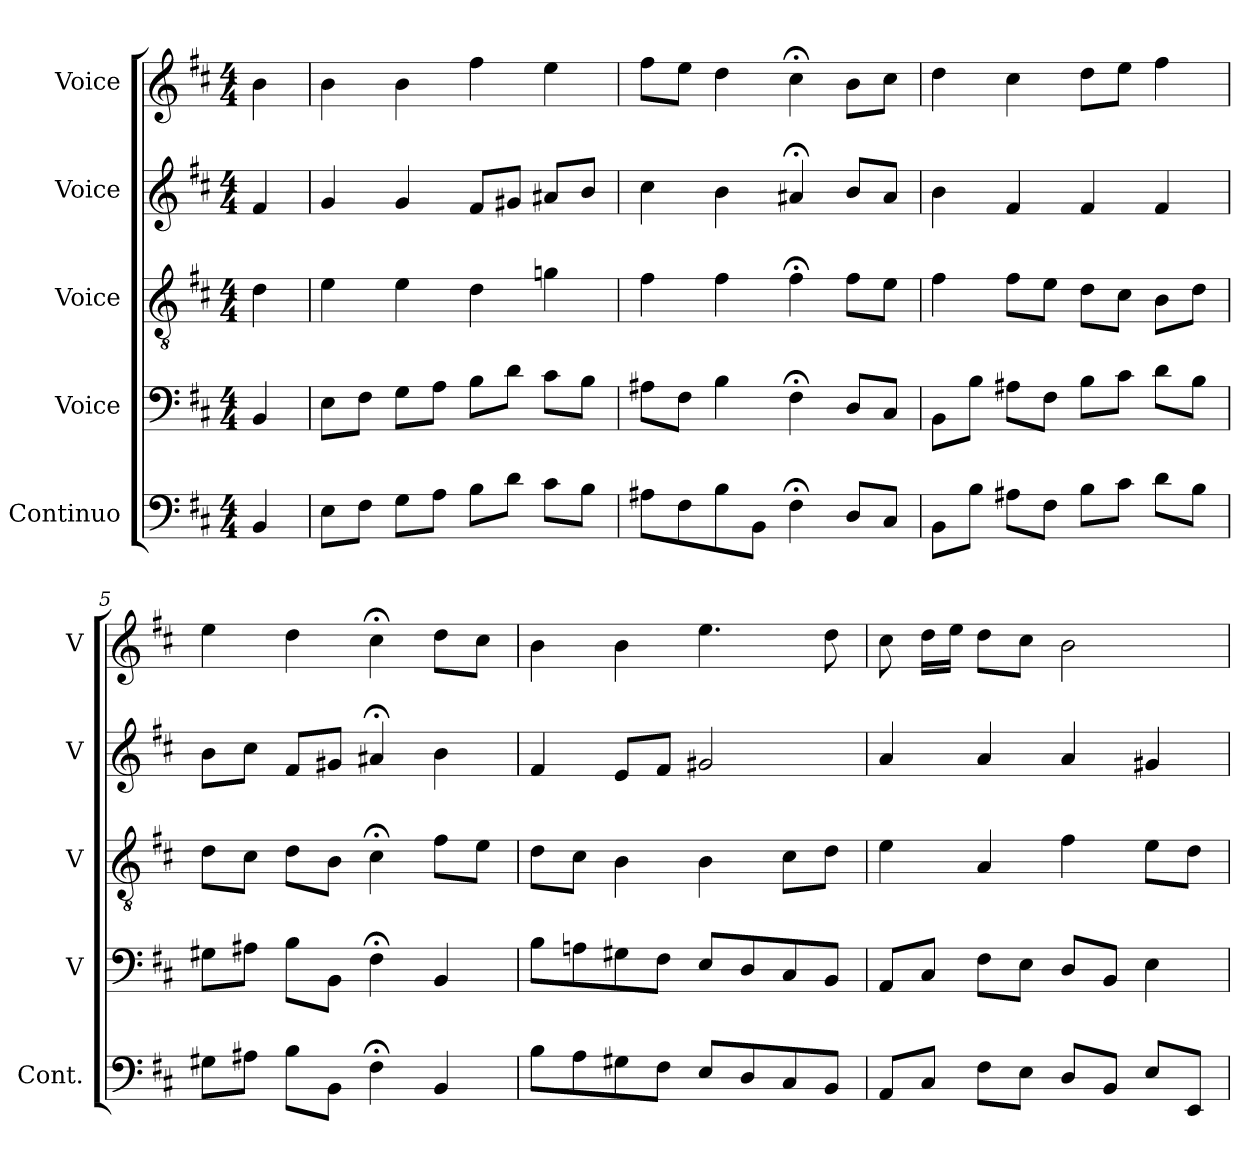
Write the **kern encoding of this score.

**kern	**kern	**kern	**kern	**kern
*part5	*part4	*part3	*part2	*part1
*staff5	*staff4	*staff3	*staff2	*staff1
*I"Continuo	*I"Voice	*I"Voice	*I"Voice	*I"Voice
*I'Cont.	*I'V	*I'V	*I'V	*I'V
*clefF4	*clefF4	*clefGv2	*clefG2	*clefG2
*k[f#c#]	*k[f#c#]	*k[f#c#]	*k[f#c#]	*k[f#c#]
*M4/4	*M4/4	*M4/4	*M4/4	*M4/4
=	=	=	=	=
4BB	4BB	4d	4f#	4b
=2	=2	=2	=2	=2
8EL	8EL	4e	4g	4b
8F#J	8F#J	.	.	.
8GL	8GL	4e	4g	4b
8AJ	8AJ	.	.	.
8BL	8BL	4d	8f#L	4ff#
8dJ	8dJ	.	8g#XJ	.
8c#L	8c#L	4gn	8a#XL	4ee
8BJ	8BJ	.	8bJ	.
=3	=3	=3	=3	=3
8A#XL	8A#XL	4f#	4cc#	8ff#L
8F#	8F#J	.	.	8eeJ
8B	4B	4f#	4b	4dd
8BBJ	.	.	.	.
4F#;<	4F#;<	4f#;<	4a#X;<	4cc#;<
8DL	8DL	8f#L	8bL	8bL
8C#J	8C#J	8eJ	8a#J	8cc#J
=4	=4	=4	=4	=4
8BBL	8BBL	4f#	4b	4dd
8BJ	8BJ	.	.	.
8A#XL	8A#XL	8f#L	4f#	4cc#
8F#J	8F#J	8eJ	.	.
8BL	8BL	8dL	4f#	8ddL
8c#J	8c#J	8c#J	.	8eeJ
8dL	8dL	8BL	4f#	4ff#
8BJ	8BJ	8dJ	.	.
=5	=5	=5	=5	=5
8G#XL	8G#XL	8dL	8bL	4ee
8A#XJ	8A#XJ	8c#J	8cc#J	.
8BL	8BL	8dL	8f#L	4dd
8BBJ	8BBJ	8BJ	8g#XJ	.
4F#;<	4F#;<	4c#;<	4a#X;<	4cc#;<
4BB	4BB	8f#L	4b	8ddL
.	.	8eJ	.	8cc#J
=6	=6	=6	=6	=6
8BL	8BL	8dL	4f#	4b
8A	8An	8c#J	.	.
8G#X	8G#X	4B	8eL	4b
8F#J	8F#J	.	8f#J	.
8EL	8EL	4B	2g#X	4.ee
8D	8D	.	.	.
8C#	8C#	8c#L	.	.
8BBJ	8BBJ	8dJ	.	8dd
=7	=7	=7	=7	=7
8AAL	8AAL	4e	4a	8cc#
8C#J	8C#J	.	.	16ddLL
.	.	.	.	16eeJJ
8F#L	8F#L	4A	4a	8ddL
8EJ	8EJ	.	.	8cc#J
8DL	8DL	4f#	4a	2b
8BBJ	8BBJ	.	.	.
8EL	4E	8eL	4g#X	.
8EEJ	.	8dJ	.	.
=	=	=	=	=
*-	*-	*-	*-	*-
